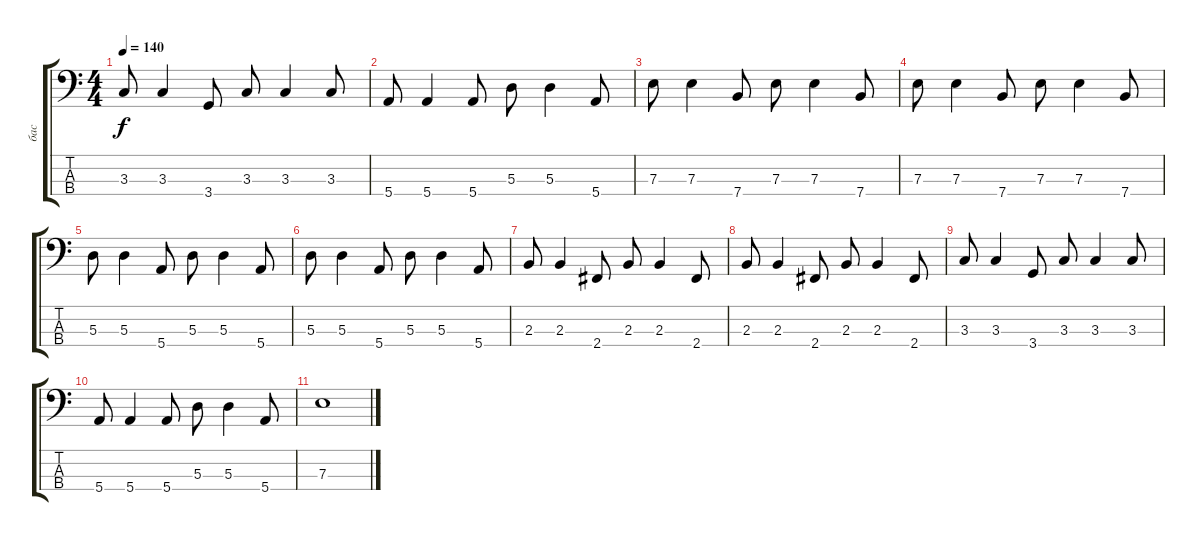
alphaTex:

\track ("бас" "бас") {instrument electricbassfinger}
\staff {score tabs}
\tuning (G2 D2 A1 E1) {hide}
\ts (4 4)
\tempo 140
\clef f4
\ks c
3.3.8{dy f} 3.3.4 3.4.8 3.3.8 3.3.4 3.3.8 |
5.4.8 5.4.4 5.4.8 5.3.8 5.3.4 5.4.8 |
7.3.8 7.3.4 7.4.8 7.3.8 7.3.4 7.4.8 |
7.3.8 7.3.4 7.4.8 7.3.8 7.3.4 7.4.8 |
5.3.8 5.3.4 5.4.8 5.3.8 5.3.4 5.4.8 |
5.3.8 5.3.4 5.4.8 5.3.8 5.3.4 5.4.8 |
2.3.8 2.3.4 2.4.8 2.3.8 2.3.4 2.4.8 |
2.3.8 2.3.4 2.4.8 2.3.8 2.3.4 2.4.8 |
3.3.8 3.3.4 3.4.8 3.3.8 3.3.4 3.3.8 |
5.4.8 5.4.4 5.4.8 5.3.8 5.3.4 5.4.8 |
7.3.1
